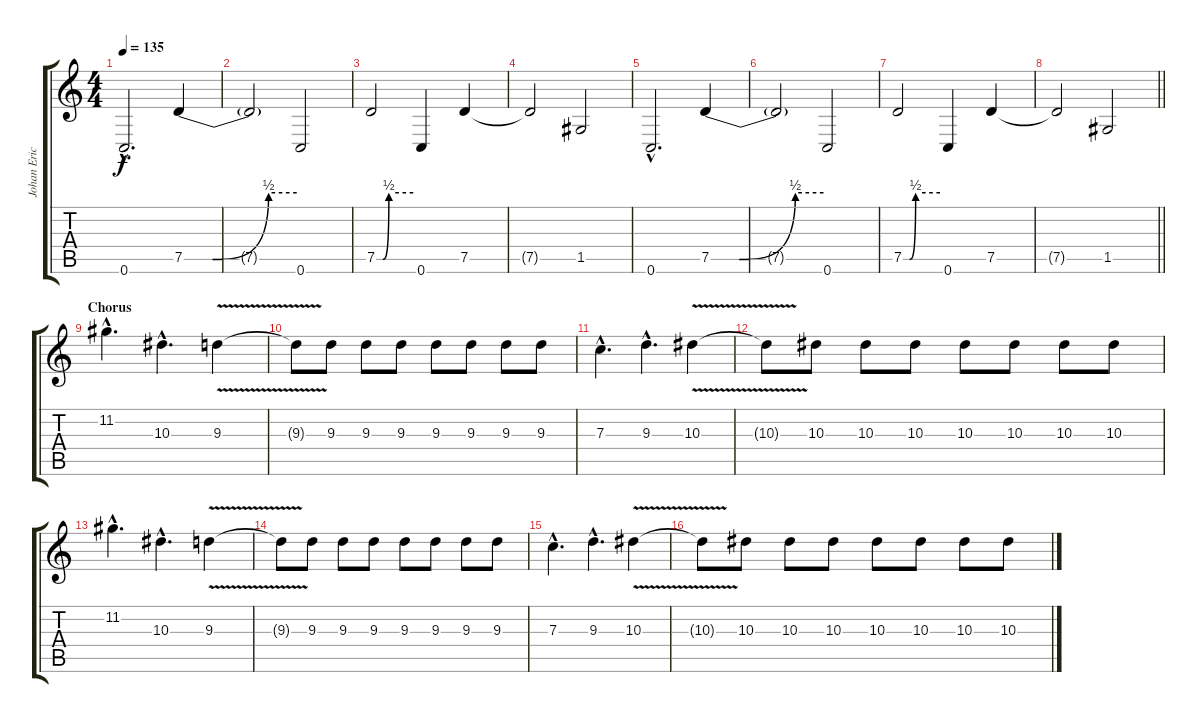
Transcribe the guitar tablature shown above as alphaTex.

\track ("Johan Ericson " "Johan Eric") {instrument distortionguitar}
\staff {score tabs}
\tuning (D4 A3 F3 C3 G2 C2) {hide}
\ts (4 4)
\tempo 135
\clef g2
\ks c
0.6{hac}.2{d dy f} 7.5{be (custom 0 0 15 0 45 2 60 2)}.4 |
7.5{t}.2 0.6.2 |
7.5{be (custom 0 0 10 0 20 2 60 2)}.2 0.6.4 7.5.4 |
7.5{t}.2 1.5.2 |
0.6{hac}.2{d} 7.5{be (custom 0 0 15 0 45 2 60 2)}.4 |
7.5{t}.2 0.6.2 |
7.5{be (custom 0 0 10 0 20 2 60 2)}.2 0.6.4 7.5.4 |
\barLineRight lightlight
7.5{t}.2 1.5.2 |
\section ("" "Chorus")
11.2{hac}.4{d} 10.3{hac}.4{d} 9.3{v}.4 |
9.3{t}.8 9.3.8 9.3.8 9.3.8 9.3.8 9.3.8 9.3.8 9.3.8 |
7.3{hac}.4{d} 9.3{hac}.4{d} 10.3{v}.4 |
10.3{t}.8 10.3.8 10.3.8 10.3.8 10.3.8 10.3.8 10.3.8 10.3.8 |
11.2{hac}.4{d} 10.3{hac}.4{d} 9.3{v}.4 |
9.3{t}.8 9.3.8 9.3.8 9.3.8 9.3.8 9.3.8 9.3.8 9.3.8 |
7.3{hac}.4{d} 9.3{hac}.4{d} 10.3{v}.4 |
10.3{t}.8 10.3.8 10.3.8 10.3.8 10.3.8 10.3.8 10.3.8 10.3.8
